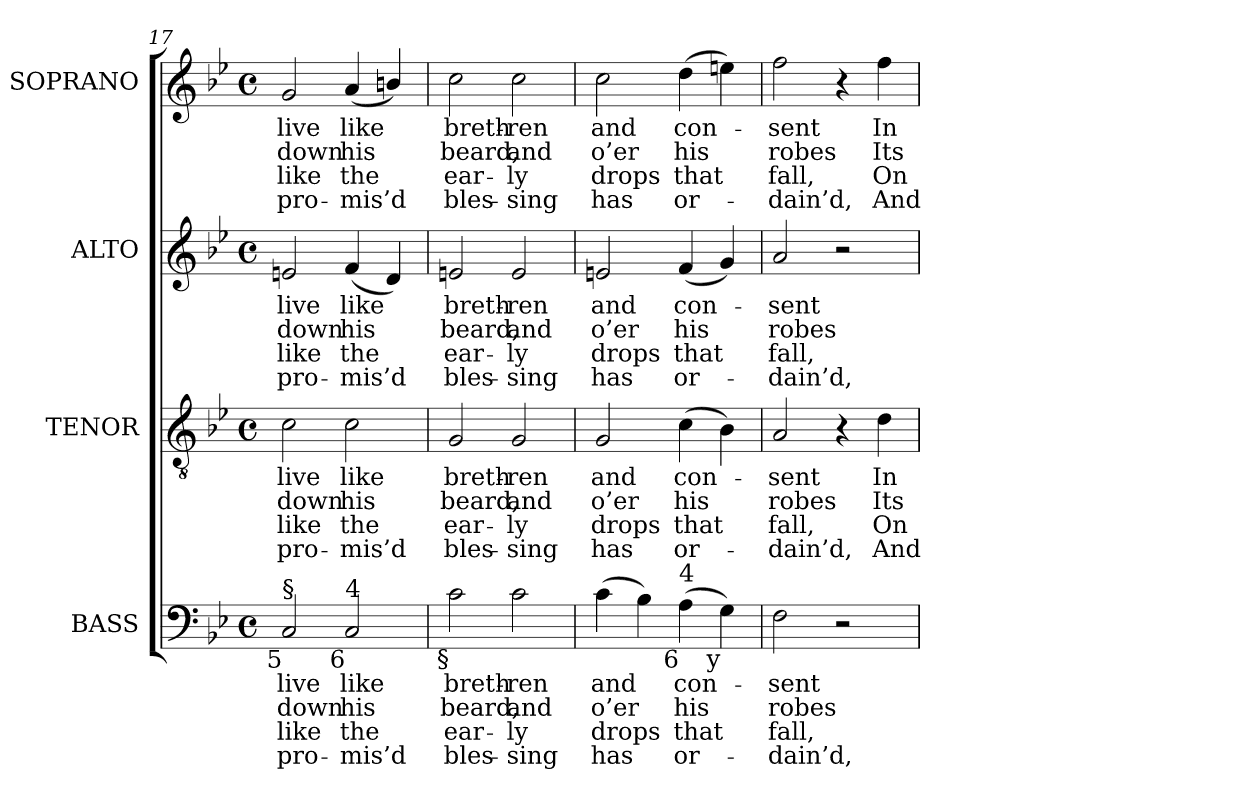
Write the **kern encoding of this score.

**kern	**text	**text	**text	**text	**kern	**text	**text	**text	**text	**kern	**text	**text	**text	**text	**kern	**text	**text	**text	**text
*part4	*part4	*part4	*part4	*part4	*part3	*part3	*part3	*part3	*part3	*part2	*part2	*part2	*part2	*part2	*part1	*part1	*part1	*part1	*part1
*staff4	*staff4	*staff4	*staff4	*staff4	*staff3	*staff3	*staff3	*staff3	*staff3	*staff2	*staff2	*staff2	*staff2	*staff2	*staff1	*staff1	*staff1	*staff1	*staff1
*I"BASS	*	*	*	*	*I"TENOR	*	*	*	*	*I"ALTO	*	*	*	*	*I"SOPRANO	*	*	*	*
*I'B.	*	*	*	*	*I'T.	*	*	*	*	*I'A.	*	*	*	*	*I'S.	*	*	*	*
*clefF4	*	*	*	*	*clefGv2	*	*	*	*	*clefG2	*	*	*	*	*clefG2	*	*	*	*
*	*	*	*	*	*ITrd7c12	*	*	*	*	*	*	*	*	*	*	*	*	*	*
*k[b-e-]	*	*	*	*	*k[b-e-]	*	*	*	*	*k[b-e-]	*	*	*	*	*k[b-e-]	*	*	*	*
*B-:	*	*	*	*	*B-:	*	*	*	*	*B-:	*	*	*	*	*B-:	*	*	*	*
*M4/4	*	*	*	*	*M4/4	*	*	*	*	*M4/4	*	*	*	*	*M4/4	*	*	*	*
*met(c)	*	*	*	*	*met(c)	*	*	*	*	*met(c)	*	*	*	*	*met(c)	*	*	*	*
=17	=17	=17	=17	=17	=17	=17	=17	=17	=17	=17	=17	=17	=17	=17	=17	=17	=17	=17	=17
!	!LO:LY:b:color=#000000	!LO:LY:b:color=#000000	!LO:LY:b:color=#000000	!LO:LY:b:color=#000000	!	!	!	!	!	!	!	!	!	!	!	!	!	!	!
!	!	!	!	!	!	!LO:LY:b:color=#000000	!LO:LY:b:color=#000000	!LO:LY:b:color=#000000	!LO:LY:b:color=#000000	!	!	!	!	!	!	!	!	!	!
!	!	!	!	!	!	!	!	!	!	!	!LO:LY:b:color=#000000	!LO:LY:b:color=#000000	!LO:LY:b:color=#000000	!LO:LY:b:color=#000000	!	!	!	!	!
!LO:TX:b:rj:t=5	!	!	!	!	!	!	!	!	!	!	!	!	!	!	!	!	!	!	!
!LO:TX:t=§	!	!	!	!	!	!	!	!	!	!	!	!	!	!	!	!	!	!	!
!	!	!	!	!	!	!	!	!	!	!	!	!	!	!	!	!LO:LY:b:color=#000000	!LO:LY:b:color=#000000	!LO:LY:b:color=#000000	!LO:LY:b:color=#000000
2Ci/	live	down	like	pro-	2Ci\	live	down	like	pro-	2eni/	live	down	like	pro-	2gi/	live	down	like	pro-
!	!LO:LY:b:color=#000000	!LO:LY:b:color=#000000	!LO:LY:b:color=#000000	!LO:LY:b:color=#000000	!	!	!	!	!	!	!	!	!	!	!	!	!	!	!
!	!	!	!	!	!	!LO:LY:b:color=#000000	!LO:LY:b:color=#000000	!LO:LY:b:color=#000000	!LO:LY:b:color=#000000	!	!	!	!	!	!	!	!	!	!
!	!	!	!	!	!	!	!	!	!	!	!LO:LY:b:color=#000000	!LO:LY:b:color=#000000	!LO:LY:b:color=#000000	!LO:LY:b:color=#000000	!	!	!	!	!
!LO:TX:b:rj:t=6	!	!	!	!	!	!	!	!	!	!	!	!	!	!	!	!	!	!	!
!LO:TX:t=4	!	!	!	!	!	!	!	!	!	!	!	!	!	!	!	!	!	!	!
!	!	!	!	!	!	!	!	!	!	!	!	!	!	!	!	!LO:LY:b:color=#000000	!LO:LY:b:color=#000000	!LO:LY:b:color=#000000	!LO:LY:b:color=#000000
2Ci/	like	his	-the	mis’d	2Ci\	like	his	-the	mis’d	(4fi/	like	his	-the	mis’d	(4ai/	like	his	-the	mis’d
.	.	.	.	.	.	.	.	.	.	4di/)	.	.	.	.	4bni/)	.	.	.	.
=18	=18	=18	=18	=18	=18	=18	=18	=18	=18	=18	=18	=18	=18	=18	=18	=18	=18	=18	=18
!	!LO:LY:b:color=#000000	!LO:LY:b:color=#000000	!LO:LY:b:color=#000000	!LO:LY:b:color=#000000	!	!	!	!	!	!	!	!	!	!	!	!	!	!	!
!	!	!	!	!	!	!LO:LY:b:color=#000000	!LO:LY:b:color=#000000	!LO:LY:b:color=#000000	!LO:LY:b:color=#000000	!	!	!	!	!	!	!	!	!	!
!	!	!	!	!	!	!	!	!	!	!	!LO:LY:b:color=#000000	!LO:LY:b:color=#000000	!LO:LY:b:color=#000000	!LO:LY:b:color=#000000	!	!	!	!	!
!LO:TX:b:rj:t=§	!	!	!	!	!	!	!	!	!	!	!	!	!	!	!	!	!	!	!
!	!	!	!	!	!	!	!	!	!	!	!	!	!	!	!	!LO:LY:b:color=#000000	!LO:LY:b:color=#000000	!LO:LY:b:color=#000000	!LO:LY:b:color=#000000
2ci\	breth-	beard,	ear-	-bles-	2GGi/	breth-	beard,	ear-	-bles-	2eni/	breth-	beard,	ear-	-bles-	2cci\	breth-	beard,	ear-	-bles-
!	!LO:LY:b:color=#000000	!LO:LY:b:color=#000000	!LO:LY:b:color=#000000	!LO:LY:b:color=#000000	!	!	!	!	!	!	!	!	!	!	!	!	!	!	!
!	!	!	!	!	!	!LO:LY:b:color=#000000	!LO:LY:b:color=#000000	!LO:LY:b:color=#000000	!LO:LY:b:color=#000000	!	!	!	!	!	!	!	!	!	!
!	!	!	!	!	!	!	!	!	!	!	!LO:LY:b:color=#000000	!LO:LY:b:color=#000000	!LO:LY:b:color=#000000	!LO:LY:b:color=#000000	!	!	!	!	!
!	!	!	!	!	!	!	!	!	!	!	!	!	!	!	!	!LO:LY:b:color=#000000	!LO:LY:b:color=#000000	!LO:LY:b:color=#000000	!LO:LY:b:color=#000000
2ci\	-ren	and	-ly	sing	2GGi/	-ren	and	-ly	sing	2ei/	-ren	and	-ly	sing	2cci\	-ren	and	-ly	sing
=19	=19	=19	=19	=19	=19	=19	=19	=19	=19	=19	=19	=19	=19	=19	=19	=19	=19	=19	=19
!	!LO:LY:b:color=#000000	!LO:LY:b:color=#000000	!LO:LY:b:color=#000000	!LO:LY:b:color=#000000	!	!	!	!	!	!	!	!	!	!	!	!	!	!	!
!	!	!	!	!	!	!LO:LY:b:color=#000000	!LO:LY:b:color=#000000	!LO:LY:b:color=#000000	!LO:LY:b:color=#000000	!	!	!	!	!	!	!	!	!	!
!	!	!	!	!	!	!	!	!	!	!	!LO:LY:b:color=#000000	!LO:LY:b:color=#000000	!LO:LY:b:color=#000000	!LO:LY:b:color=#000000	!	!	!	!	!
!	!	!	!	!	!	!	!	!	!	!	!	!	!	!	!	!LO:LY:b:color=#000000	!LO:LY:b:color=#000000	!LO:LY:b:color=#000000	!LO:LY:b:color=#000000
(4ci\	and	o’er	drops	has	2GGi/	and	o’er	drops	has	2eni/	and	o’er	drops	has	2cci\	and	o’er	drops	has
4B-i\)	.	.	.	.	.	.	.	.	.	.	.	.	.	.	.	.	.	.	.
!	!LO:LY:b:color=#000000	!LO:LY:b:color=#000000	!LO:LY:b:color=#000000	!LO:LY:b:color=#000000	!	!	!	!	!	!	!	!	!	!	!	!	!	!	!
!	!	!	!	!	!	!LO:LY:b:color=#000000	!LO:LY:b:color=#000000	!LO:LY:b:color=#000000	!LO:LY:b:color=#000000	!	!	!	!	!	!	!	!	!	!
!	!	!	!	!	!	!	!	!	!	!	!LO:LY:b:color=#000000	!LO:LY:b:color=#000000	!LO:LY:b:color=#000000	!LO:LY:b:color=#000000	!	!	!	!	!
!LO:TX:b:rj:t=6	!	!	!	!	!	!	!	!	!	!	!	!	!	!	!	!	!	!	!
!LO:TX:t=4	!	!	!	!	!	!	!	!	!	!	!	!	!	!	!	!	!	!	!
!	!	!	!	!	!	!	!	!	!	!	!	!	!	!	!	!LO:LY:b:color=#000000	!LO:LY:b:color=#000000	!LO:LY:b:color=#000000	!LO:LY:b:color=#000000
(4Ai\	con-	his	that	or-	(4Ci\	con-	his	that	or-	(4fi/	con-	his	that	or-	(4ddi\	con-	his	that	or-
!LO:TX:b:rj:t=y	!	!	!	!	!	!	!	!	!	!	!	!	!	!	!	!	!	!	!
4Gi\)	.	.	.	.	4BB-i\)	.	.	.	.	4gi/)	.	.	.	.	4eeni\)	.	.	.	.
=20	=20	=20	=20	=20	=20	=20	=20	=20	=20	=20	=20	=20	=20	=20	=20	=20	=20	=20	=20
!	!LO:LY:b:color=#000000	!LO:LY:b:color=#000000	!LO:LY:b:color=#000000	!LO:LY:b:color=#000000	!	!	!	!	!	!	!	!	!	!	!	!	!	!	!
!	!	!	!	!	!	!LO:LY:b:color=#000000	!LO:LY:b:color=#000000	!LO:LY:b:color=#000000	!LO:LY:b:color=#000000	!	!	!	!	!	!	!	!	!	!
!	!	!	!	!	!	!	!	!	!	!	!LO:LY:b:color=#000000	!LO:LY:b:color=#000000	!LO:LY:b:color=#000000	!LO:LY:b:color=#000000	!	!	!	!	!
!	!	!	!	!	!	!	!	!	!	!	!	!	!	!	!	!LO:LY:b:color=#000000	!LO:LY:b:color=#000000	!LO:LY:b:color=#000000	!LO:LY:b:color=#000000
2Fi\	-sent	robes	-fall,	dain’d,	2AAi/	-sent	robes	-fall,	dain’d,	2ai/	-sent	robes	-fall,	dain’d,	2ffi\	-sent	robes	-fall,	dain’d,
2r	.	.	.	.	4r	.	.	.	.	2r	.	.	.	.	4r	.	.	.	.
!	!	!	!	!	!	!LO:LY:b:color=#000000	!LO:LY:b:color=#000000	!LO:LY:b:color=#000000	!LO:LY:b:color=#000000	!	!	!	!	!	!	!	!	!	!
!	!	!	!	!	!	!	!	!	!	!	!	!	!	!	!	!LO:LY:b:color=#000000	!LO:LY:b:color=#000000	!LO:LY:b:color=#000000	!LO:LY:b:color=#000000
.	.	.	.	.	4Di\	In	Its	On	And	.	.	.	.	.	4ffi\	In	Its	On	And
=	=	=	=	=	=	=	=	=	=	=	=	=	=	=	=	=	=	=	=
*-	*-	*-	*-	*-	*-	*-	*-	*-	*-	*-	*-	*-	*-	*-	*-	*-	*-	*-	*-
